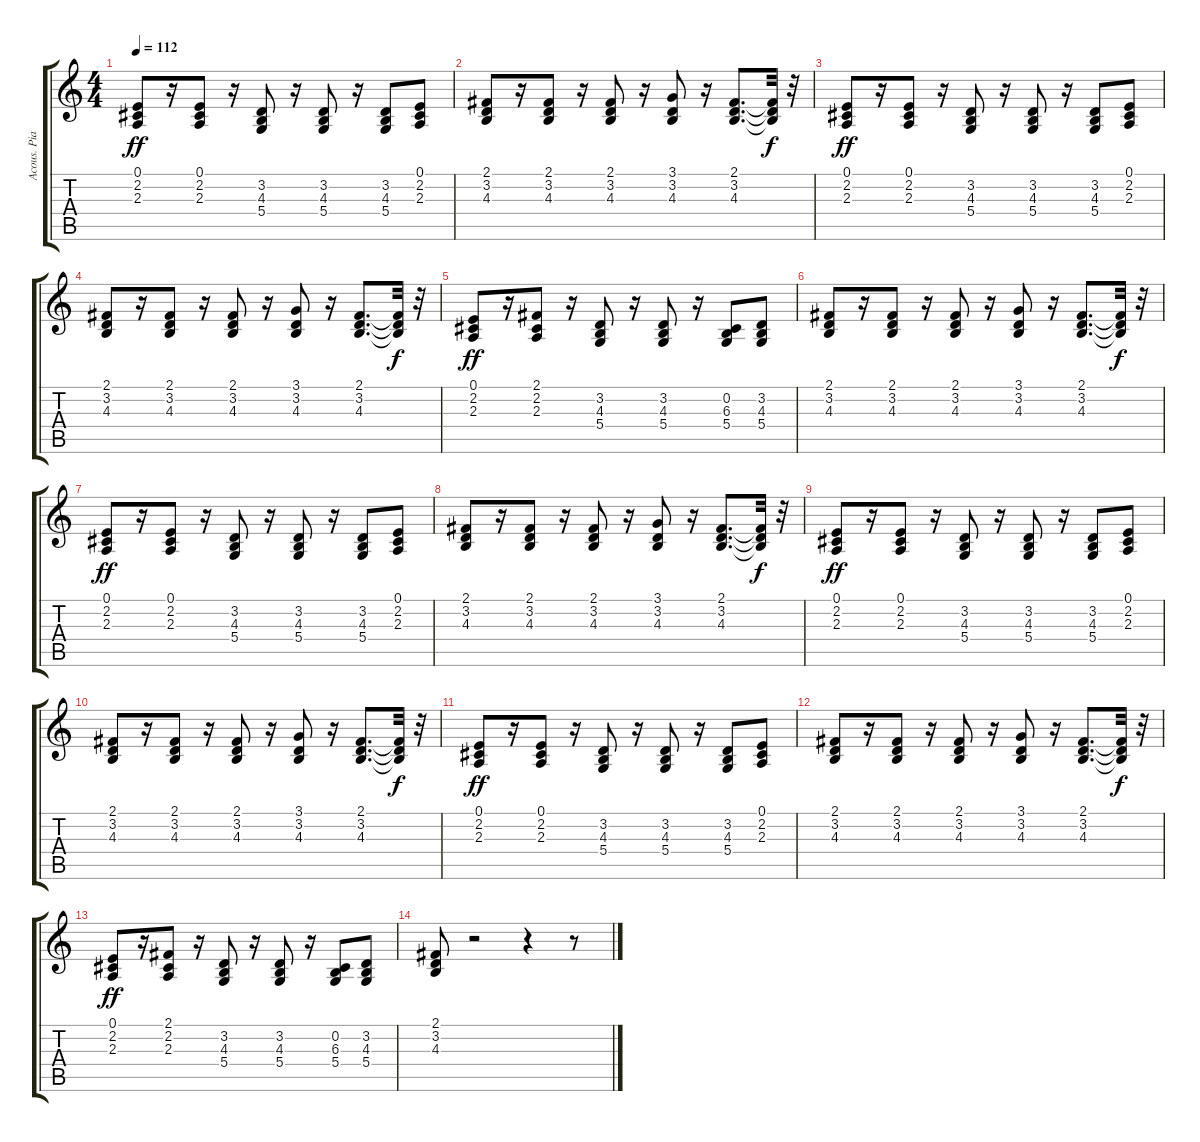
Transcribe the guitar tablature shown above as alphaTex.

\track ("Acous. Piano" "Acous. Pia") {instrument brightacousticpiano}
\staff {score tabs}
\tuning (E4 B3 G3 D3 A2 E2) {hide}
\ts (4 4)
\tempo 112
\clef g2
\ks c
(0.1 2.2 2.3).8{dy ff} r.16 (0.1 2.2 2.3).8 r.16 (3.2 4.3 5.4).8 r.16 (3.2 4.3 5.4).8 r.16 (3.2 4.3 5.4).8 (0.1 2.2 2.3).8 |
(2.1 3.2 4.3).8 r.16 (2.1 3.2 4.3).8 r.16 (2.1 3.2 4.3).8 r.16 (3.1 3.2 4.3).8 r.16 (2.1 3.2 4.3).8{d} (2.1{t} 3.2{t} 4.3{t}).32{dy f} r.32 |
(0.1 2.2 2.3).8{dy ff} r.16 (0.1 2.2 2.3).8 r.16 (3.2 4.3 5.4).8 r.16 (3.2 4.3 5.4).8 r.16 (3.2 4.3 5.4).8 (0.1 2.2 2.3).8 |
(2.1 3.2 4.3).8 r.16 (2.1 3.2 4.3).8 r.16 (2.1 3.2 4.3).8 r.16 (3.1 3.2 4.3).8 r.16 (2.1 3.2 4.3).8{d} (2.1{t} 3.2{t} 4.3{t}).32{dy f} r.32 |
(0.1 2.2 2.3).8{dy ff} r.16 (2.1 2.2 2.3).8 r.16 (3.2 4.3 5.4).8 r.16 (3.2 4.3 5.4).8 r.16 (0.2 6.3 5.4).8 (3.2 4.3 5.4).8 |
(2.1 3.2 4.3).8 r.16 (2.1 3.2 4.3).8 r.16 (2.1 3.2 4.3).8 r.16 (3.1 3.2 4.3).8 r.16 (2.1 3.2 4.3).8{d} (2.1{t} 3.2{t} 4.3{t}).32{dy f} r.32 |
(0.1 2.2 2.3).8{dy ff} r.16 (0.1 2.2 2.3).8 r.16 (3.2 4.3 5.4).8 r.16 (3.2 4.3 5.4).8 r.16 (3.2 4.3 5.4).8 (0.1 2.2 2.3).8 |
(2.1 3.2 4.3).8 r.16 (2.1 3.2 4.3).8 r.16 (2.1 3.2 4.3).8 r.16 (3.1 3.2 4.3).8 r.16 (2.1 3.2 4.3).8{d} (2.1{t} 3.2{t} 4.3{t}).32{dy f} r.32 |
(0.1 2.2 2.3).8{dy ff} r.16 (0.1 2.2 2.3).8 r.16 (3.2 4.3 5.4).8 r.16 (3.2 4.3 5.4).8 r.16 (3.2 4.3 5.4).8 (0.1 2.2 2.3).8 |
(2.1 3.2 4.3).8 r.16 (2.1 3.2 4.3).8 r.16 (2.1 3.2 4.3).8 r.16 (3.1 3.2 4.3).8 r.16 (2.1 3.2 4.3).8{d} (2.1{t} 3.2{t} 4.3{t}).32{dy f} r.32 |
(0.1 2.2 2.3).8{dy ff} r.16 (0.1 2.2 2.3).8 r.16 (3.2 4.3 5.4).8 r.16 (3.2 4.3 5.4).8 r.16 (3.2 4.3 5.4).8 (0.1 2.2 2.3).8 |
(2.1 3.2 4.3).8 r.16 (2.1 3.2 4.3).8 r.16 (2.1 3.2 4.3).8 r.16 (3.1 3.2 4.3).8 r.16 (2.1 3.2 4.3).8{d} (2.1{t} 3.2{t} 4.3{t}).32{dy f} r.32 |
(0.1 2.2 2.3).8{dy ff} r.16 (2.1 2.2 2.3).8 r.16 (3.2 4.3 5.4).8 r.16 (3.2 4.3 5.4).8 r.16 (0.2 6.3 5.4).8 (3.2 4.3 5.4).8 |
(2.1 3.2 4.3).8 r.2 r.4 r.8
